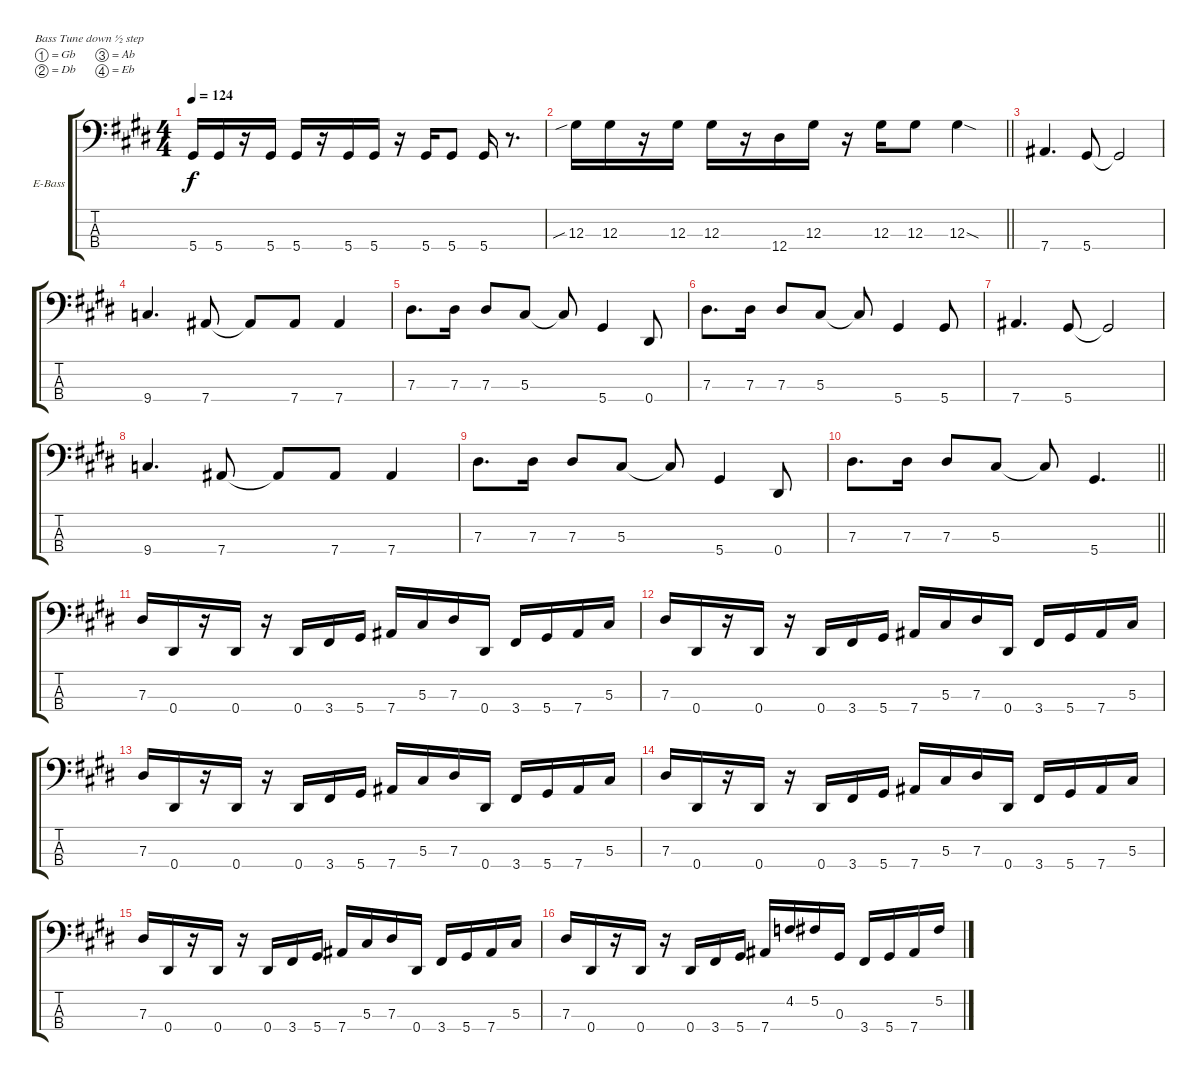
\bracketExtendMode groupsimilarinstruments
\firstSystemTrackNameOrientation horizontal
\otherSystemsTrackNameOrientation horizontal
\track ("Untitled" "E-Bass") {instrument electricbassfinger}
\staff {score tabs}
\tuning (Gb2 Db2 Ab1 Eb1)
\ts (4 4)
\tempo 124
\clef f4
\ks c#minor
5.4.16{dy f} 5.4.16 r.16 5.4.16 5.4.16 r.16 5.4.16 5.4.16 r.16 5.4.16 5.4.8 5.4.16 r.8{d} |
\barLineRight lightlight
12.3{sib}.16 12.3.16 r.16 12.3.16 12.3.16 r.16 12.4.16 12.3.16 r.16 12.3.16 12.3.8 12.3{sod}.4 |
\section ("" " ")
7.4.4{d} 5.4.8 5.4{t}.2 |
9.4.4{d} 7.4.8 7.4{t}.8 7.4.8 7.4.4 |
7.3.8{d} 7.3.16 7.3.8 5.3.8 5.3{t}.8 5.4.4 0.4.8 |
7.3.8{d} 7.3.16 7.3.8 5.3.8 5.3{t}.8 5.4.4 5.4.8 |
7.4.4{d} 5.4.8 5.4{t}.2 |
9.4.4{d} 7.4.8 7.4{t}.8 7.4.8 7.4.4 |
7.3.8{d} 7.3.16 7.3.8 5.3.8 5.3{t}.8 5.4.4 0.4.8 |
\barLineRight lightlight
7.3.8{d} 7.3.16 7.3.8 5.3.8 5.3{t}.8 5.4.4{d} |
\section ("" " ")
7.3.16 0.4.16 r.16 0.4.16 r.16 0.4.16 3.4.16 5.4.16 7.4.16 5.3.16 7.3.16 0.4.16 3.4.16 5.4.16 7.4.16 5.3.16 |
7.3.16 0.4.16 r.16 0.4.16 r.16 0.4.16 3.4.16 5.4.16 7.4.16 5.3.16 7.3.16 0.4.16 3.4.16 5.4.16 7.4.16 5.3.16 |
7.3.16 0.4.16 r.16 0.4.16 r.16 0.4.16 3.4.16 5.4.16 7.4.16 5.3.16 7.3.16 0.4.16 3.4.16 5.4.16 7.4.16 5.3.16 |
7.3.16 0.4.16 r.16 0.4.16 r.16 0.4.16 3.4.16 5.4.16 7.4.16 5.3.16 7.3.16 0.4.16 3.4.16 5.4.16 7.4.16 5.3.16 |
7.3.16 0.4.16 r.16 0.4.16 r.16 0.4.16 3.4.16 5.4.16 7.4.16 5.3.16 7.3.16 0.4.16 3.4.16 5.4.16 7.4.16 5.3.16 |
7.3.16 0.4.16 r.16 0.4.16 r.16 0.4.16 3.4.16 5.4.16 7.4.16 4.2.16 5.2.16 0.3.16 3.4.16 5.4.16 7.4.16 5.2.16
